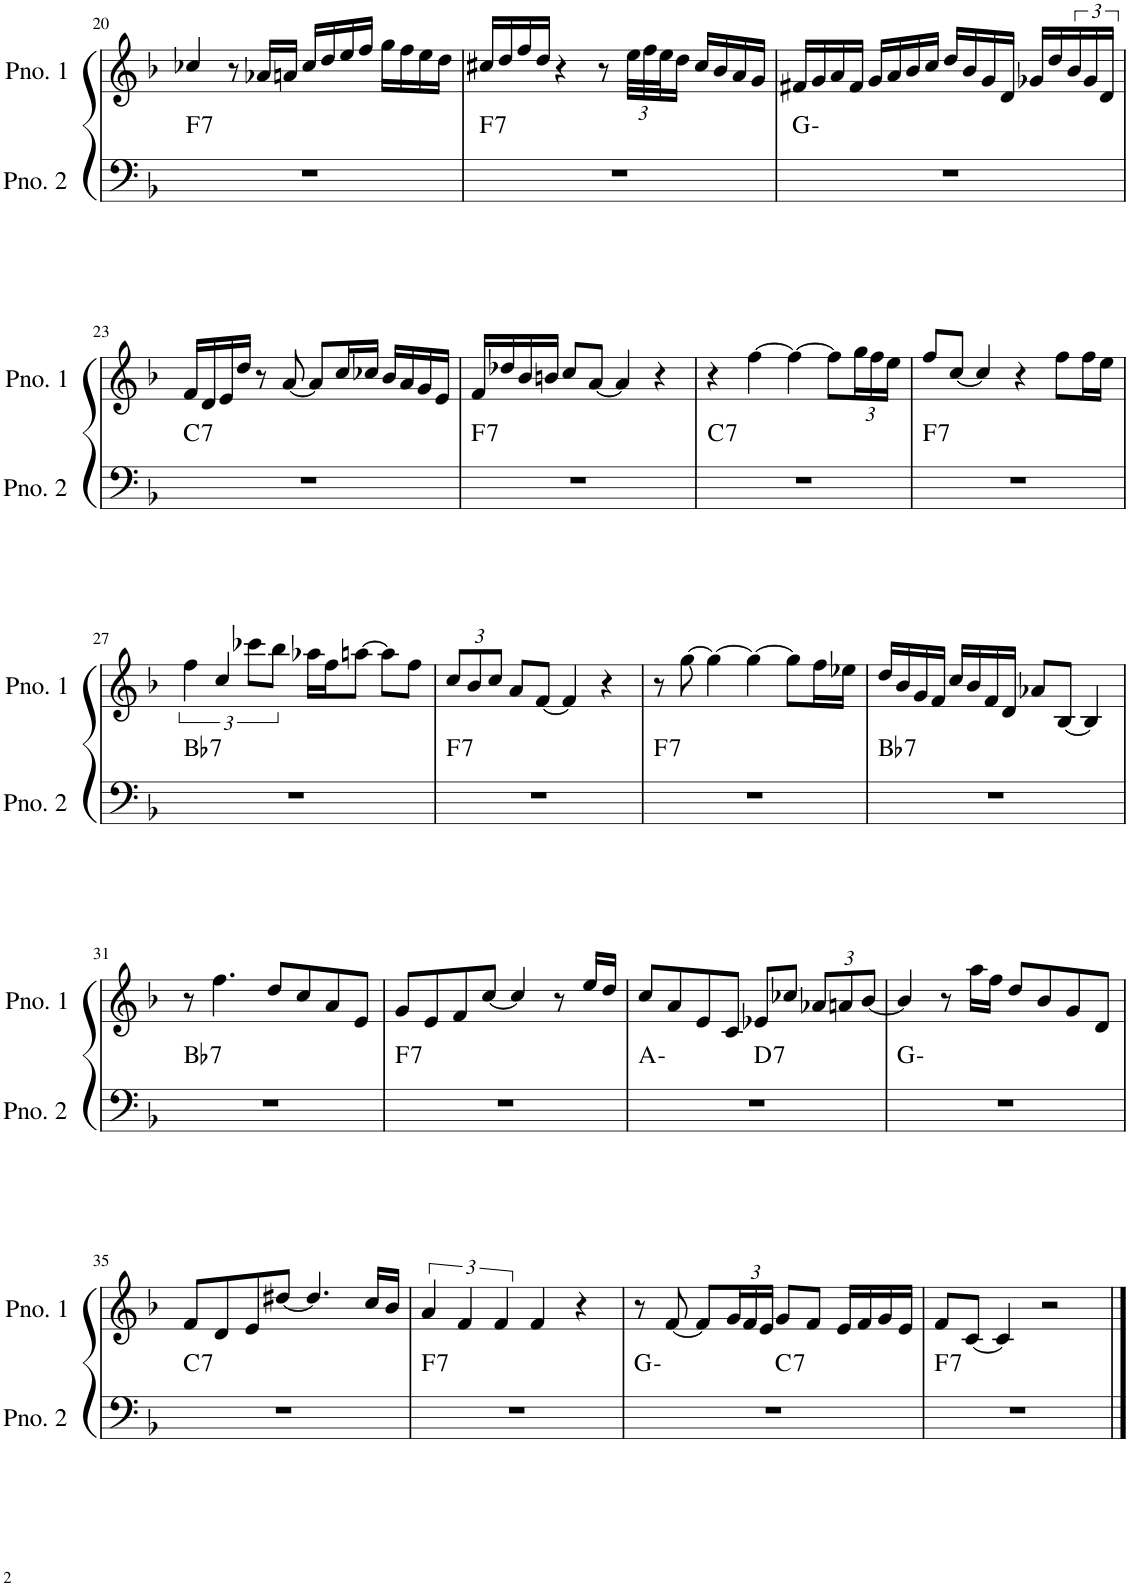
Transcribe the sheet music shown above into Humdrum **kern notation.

**kern	**harte	**kern
*part2	*part2	*part1
*staff2	*	*staff1
*I"ピアノ 2	*	*I"ピアノ 1
!!LO:PB:g=z
*clefF4	*	*clefG2
*k[b-]	*	*k[b-]
*M4/4	*	*M4/4
=20	=20	=20
!	!LO:H:kt=7	!
1r	F:7	4cc-X/
.	.	8r
.	.	16a-X/LL
.	.	16an/JJ
.	.	16cc-/LL
.	.	16dd/
.	.	16ee/
.	.	16ff/JJ
.	.	16gg\LL
.	.	16ff\
.	.	16ee\
.	.	16dd\JJ
=21	=21	=21
!	!LO:H:kt=7	!
1r	F:7	16cc#X/LL
.	.	16dd/
.	.	16ff/
.	.	16dd/JJ
.	.	4r
.	.	8r
*	*	*Xbrackettup
.	.	48ee\LLL
.	.	48ff\
.	.	48ee\J
.	.	16dd\JJ
.	.	16cc#/LL
.	.	16b-/
.	.	16a/
.	.	16g/JJ
=22	=22	=22
1r	G:min	16f#X/LL
.	.	16g/
.	.	16a/
.	.	16f#/JJ
.	.	16g/LL
.	.	16a/
.	.	16b-/
.	.	16cc/JJ
.	.	16dd/LL
.	.	16b-/
.	.	16g/
.	.	16d/JJ
.	.	16g-X/LL
.	.	16dd/
*	*	*brackettup
.	.	24b-/
.	.	24g-/
.	.	24d/JJ
!!LO:LB:g=z
=23	=23	=23
!	!LO:H:kt=7	!
1r	C:7	16f/LL
.	.	16d/
.	.	16e/
.	.	16dd/JJ
.	.	8r
.	.	[8a/
.	.	8a/L]
.	.	16cc/L
.	.	16cc-X/JJ
.	.	16b-/LL
.	.	16a/
.	.	16g/
.	.	16e/JJ
=24	=24	=24
!	!LO:H:kt=7	!
1r	F:7	16f/LL
.	.	16dd-X/
.	.	16b-/
.	.	16bn/JJ
.	.	8cc/L
.	.	[8a/J
.	.	4a/]
.	.	4r
=25	=25	=25
!	!LO:H:kt=7	!
1r	C:7	4r
.	.	[4ff\
.	.	4ff\_
.	.	8ff\L]
*	*	*Xbrackettup
.	.	24gg\L
.	.	24ff\
.	.	24ee\JJ
=26	=26	=26
!	!LO:H:kt=7	!
1r	F:7	8ff/L
.	.	[8cc/J
.	.	4cc/]
.	.	4r
.	.	8ff\L
.	.	16ff\L
.	.	16ee\JJ
!!LO:LB:g=z
=27	=27	=27
*	*	*brackettup
!	!LO:H:kt=7	!
1r	Bb:7	6ff\
.	.	6cc/
.	.	12ccc-X\L
.	.	12bb-\J
.	.	16aa-X\LL
.	.	16ff\J
.	.	[8aan\J
.	.	8aa\L]
.	.	8ff\J
=28	=28	=28
*	*	*Xbrackettup
!	!LO:H:kt=7	!
1r	F:7	12cc/L
.	.	12b-/
.	.	12cc/J
.	.	8a/L
.	.	[8f/J
.	.	4f/]
.	.	4r
=29	=29	=29
!	!LO:H:kt=7	!
1r	F:7	8r
.	.	[8gg\
.	.	4gg\_
.	.	4gg\_
.	.	8gg\L]
.	.	16ff\L
.	.	16ee-X\JJ
=30	=30	=30
!	!LO:H:kt=7	!
1r	Bb:7	16dd/LL
.	.	16b-/
.	.	16g/
.	.	16f/JJ
.	.	16cc/LL
.	.	16b-/
.	.	16f/
.	.	16d/JJ
.	.	8a-X/L
.	.	[8B-/J
.	.	4B-/]
!!LO:LB:g=z
=31	=31	=31
!	!LO:H:kt=7	!
1r	Bb:7	8r
.	.	4.ff\
.	.	8dd/L
.	.	8cc/
.	.	8a/
.	.	8e/J
=32	=32	=32
!	!LO:H:kt=7	!
1r	F:7	8g/L
.	.	8e/
.	.	8f/
.	.	[8cc/J
.	.	4cc/]
.	.	8r
.	.	16ee/LL
.	.	16dd/JJ
=33	=33	=33
*^	*	*
1r	2ryy	A:min	8cc/L
.	.	.	8a/
.	.	.	8e/
.	.	.	8c/J
!	!	!LO:H:kt=7	!
.	2ryy	D:7	8e-X/L
.	.	.	8cc-X/J
.	.	.	12a-X/L
.	.	.	12an/
.	.	.	[12b-/J
*v	*v	*	*
=34	=34	=34
1r	G:min	4b-/]
.	.	8r
.	.	16aa\LL
.	.	16ff\JJ
.	.	8dd/L
.	.	8b-/
.	.	8g/
.	.	8d/J
!!LO:LB:g=z
=35	=35	=35
!	!LO:H:kt=7	!
1r	C:7	8f/L
.	.	8d/
.	.	8e/
.	.	[8dd#X/J
.	.	4.dd#/]
.	.	16cc/LL
.	.	16b-/JJ
=36	=36	=36
*	*	*brackettup
!	!LO:H:kt=7	!
1r	F:7	6a/
.	.	6f/
.	.	6f/
.	.	4f/
.	.	4r
=37	=37	=37
*^	*	*
1r	2ryy	G:min	8r
.	.	.	[8f/
.	.	.	8f/L]
*	*	*	*Xbrackettup
.	.	.	24g/L
.	.	.	24f/
.	.	.	24e/JJ
!	!	!LO:H:kt=7	!
.	2ryy	C:7	8g/L
.	.	.	8f/J
.	.	.	16e/LL
.	.	.	16f/
.	.	.	16g/
.	.	.	16e/JJ
=38	=38	=38	=38
!	!	!LO:H:kt=7	!
*v	*v	*	*
1r	F:7	8f/L
.	.	[8c/J
.	.	4c/]
.	.	2r
==	==	==
*-	*-	*-
